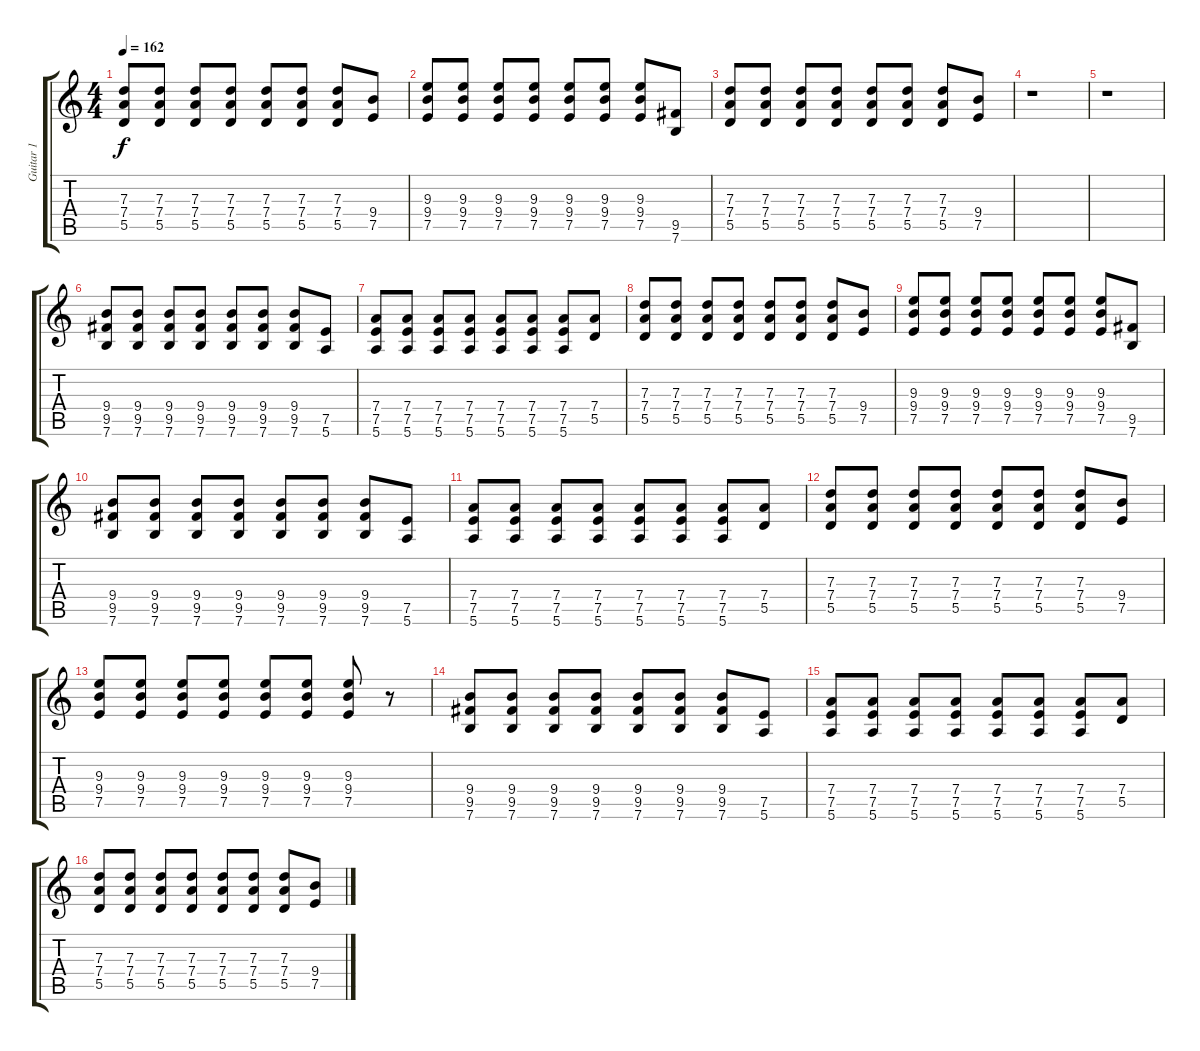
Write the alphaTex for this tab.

\track ("Guitar 1" "Guitar 1") {instrument distortionguitar}
\staff {score tabs}
\tuning (E4 B3 G3 D3 A2 E2) {hide}
\ts (4 4)
\tempo 162
\clef g2
\ks c
(7.3 7.4 5.5).8{dy f} (7.3 7.4 5.5).8 (7.3 7.4 5.5).8 (7.3 7.4 5.5).8 (7.3 7.4 5.5).8 (7.3 7.4 5.5).8 (7.3 7.4 5.5).8 (9.4 7.5).8 |
(9.3 9.4 7.5).8 (9.3 9.4 7.5).8 (9.3 9.4 7.5).8 (9.3 9.4 7.5).8 (9.3 9.4 7.5).8 (9.3 9.4 7.5).8 (9.3 9.4 7.5).8 (9.5 7.6).8 |
(7.3 7.4 5.5).8 (7.3 7.4 5.5).8 (7.3 7.4 5.5).8 (7.3 7.4 5.5).8 (7.3 7.4 5.5).8 (7.3 7.4 5.5).8 (7.3 7.4 5.5).8 (9.4 7.5).8 |
r.1 |
r.1 |
(9.4 9.5 7.6).8{volume 12 balance 11} (9.4 9.5 7.6).8 (9.4 9.5 7.6).8 (9.4 9.5 7.6).8 (9.4 9.5 7.6).8 (9.4 9.5 7.6).8 (9.4 9.5 7.6).8 (7.5 5.6).8 |
(7.4 7.5 5.6).8 (7.4 7.5 5.6).8 (7.4 7.5 5.6).8 (7.4 7.5 5.6).8 (7.4 7.5 5.6).8 (7.4 7.5 5.6).8 (7.4 7.5 5.6).8 (7.4 5.5).8 |
(7.3 7.4 5.5).8 (7.3 7.4 5.5).8 (7.3 7.4 5.5).8 (7.3 7.4 5.5).8 (7.3 7.4 5.5).8 (7.3 7.4 5.5).8 (7.3 7.4 5.5).8 (9.4 7.5).8 |
(9.3 9.4 7.5).8 (9.3 9.4 7.5).8 (9.3 9.4 7.5).8 (9.3 9.4 7.5).8 (9.3 9.4 7.5).8 (9.3 9.4 7.5).8 (9.3 9.4 7.5).8 (9.5 7.6).8 |
(9.4 9.5 7.6).8 (9.4 9.5 7.6).8 (9.4 9.5 7.6).8 (9.4 9.5 7.6).8 (9.4 9.5 7.6).8 (9.4 9.5 7.6).8 (9.4 9.5 7.6).8 (7.5 5.6).8 |
(7.4 7.5 5.6).8 (7.4 7.5 5.6).8 (7.4 7.5 5.6).8 (7.4 7.5 5.6).8 (7.4 7.5 5.6).8 (7.4 7.5 5.6).8 (7.4 7.5 5.6).8 (7.4 5.5).8 |
(7.3 7.4 5.5).8 (7.3 7.4 5.5).8 (7.3 7.4 5.5).8 (7.3 7.4 5.5).8 (7.3 7.4 5.5).8 (7.3 7.4 5.5).8 (7.3 7.4 5.5).8 (9.4 7.5).8 |
(9.3 9.4 7.5).8 (9.3 9.4 7.5).8 (9.3 9.4 7.5).8 (9.3 9.4 7.5).8 (9.3 9.4 7.5).8 (9.3 9.4 7.5).8 (9.3 9.4 7.5).8 r.8 |
(9.4 9.5 7.6).8{volume 14 balance 8} (9.4 9.5 7.6).8 (9.4 9.5 7.6).8 (9.4 9.5 7.6).8 (9.4 9.5 7.6).8 (9.4 9.5 7.6).8 (9.4 9.5 7.6).8 (7.5 5.6).8 |
(7.4 7.5 5.6).8 (7.4 7.5 5.6).8 (7.4 7.5 5.6).8 (7.4 7.5 5.6).8 (7.4 7.5 5.6).8 (7.4 7.5 5.6).8 (7.4 7.5 5.6).8 (7.4 5.5).8 |
(7.3 7.4 5.5).8 (7.3 7.4 5.5).8 (7.3 7.4 5.5).8 (7.3 7.4 5.5).8 (7.3 7.4 5.5).8 (7.3 7.4 5.5).8 (7.3 7.4 5.5).8 (9.4 7.5).8
